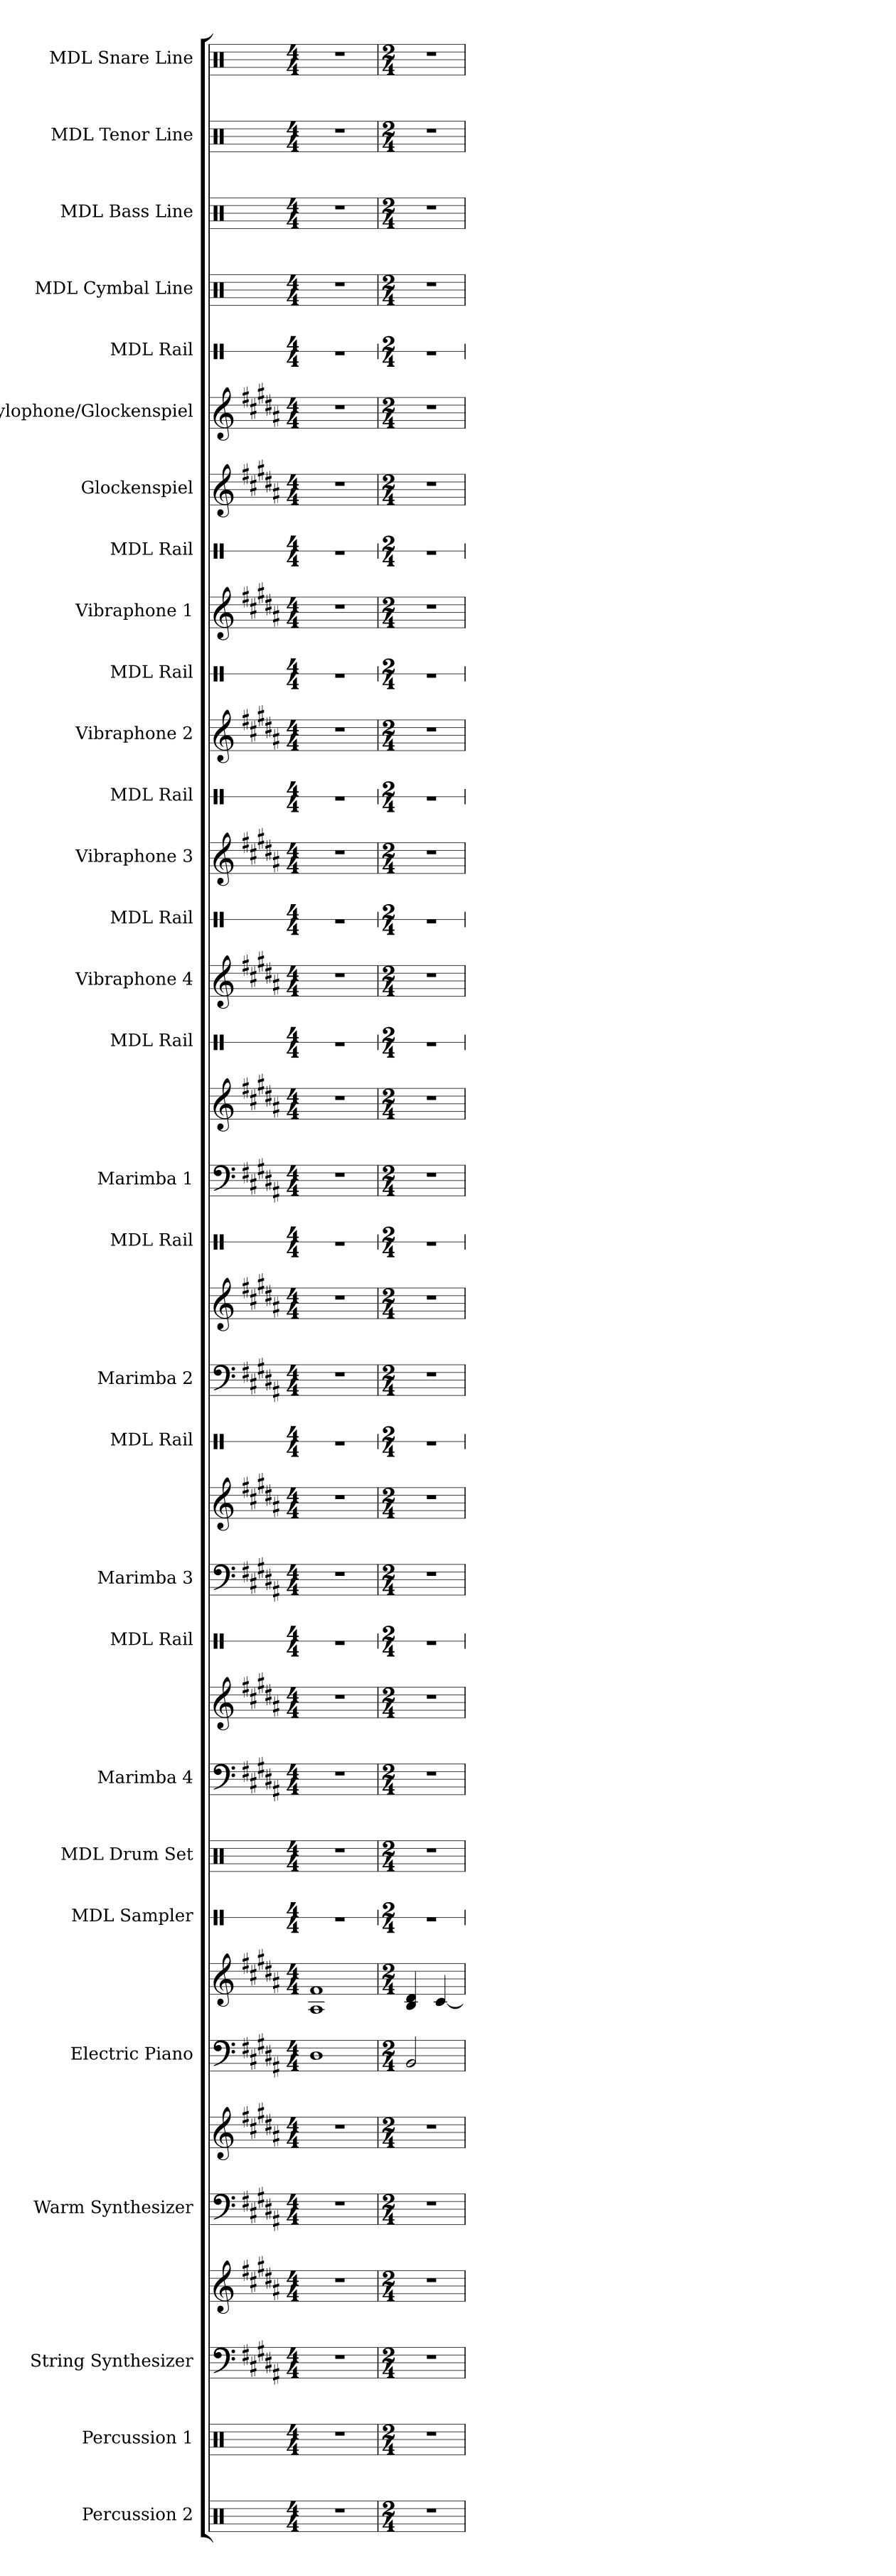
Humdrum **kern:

**kern	**kern	**kern	**kern	**kern	**kern	**kern	**kern	**kern	**kern	**kern	**kern	**kern	**kern	**kern	**kern	**kern	**kern	**kern	**kern	**kern	**kern	**kern	**kern	**kern	**kern	**kern	**kern	**kern	**kern	**kern	**kern	**kern	**kern	**kern	**kern	**kern
*part30	*part29	*part28	*part28	*part27	*part27	*part26	*part26	*part25	*part24	*part23	*part23	*part22	*part21	*part21	*part20	*part19	*part19	*part18	*part17	*part17	*part16	*part15	*part14	*part13	*part12	*part11	*part10	*part9	*part8	*part7	*part6	*part5	*part4	*part3	*part2	*part1
*staff37	*staff36	*staff35	*staff34	*staff33	*staff32	*staff31	*staff30	*staff29	*staff28	*staff27	*staff26	*staff25	*staff24	*staff23	*staff22	*staff21	*staff20	*staff19	*staff18	*staff17	*staff16	*staff15	*staff14	*staff13	*staff12	*staff11	*staff10	*staff9	*staff8	*staff7	*staff6	*staff5	*staff4	*staff3	*staff2	*staff1
*I"Percussion 2	*I"Percussion 1	*I"String Synthesizer	*	*I"Warm Synthesizer	*	*I"Electric Piano	*	*I"MDL Sampler	*I"MDL Drum Set	*I"Marimba 4	*	*I"MDL Rail	*I"Marimba 3	*	*I"MDL Rail	*I"Marimba 2	*	*I"MDL Rail	*I"Marimba 1	*	*I"MDL Rail	*I"Vibraphone 4	*I"MDL Rail	*I"Vibraphone 3	*I"MDL Rail	*I"Vibraphone 2	*I"MDL Rail	*I"Vibraphone 1	*I"MDL Rail	*I"Glockenspiel	*I"Xylophone/Glockenspiel	*I"MDL Rail	*I"MDL Cymbal Line	*I"MDL Bass Line	*I"MDL Tenor Line	*I"MDL Snare Line
*I'Perc.	*I'Perc.	*I'Synth.	*	*I'Synth.	*	*I'El. Pno.	*	*I'SLR.	*I'D. S.	*I'Mrm.	*	*	*I'Mrm.	*	*	*I'Mrm.	*	*	*I'Mrm.	*	*	*I'Vib.	*	*I'Vib.	*	*I'Vib.	*	*I'Vib.	*	*I'Glock.	*I'Xyl.	*	*I'C. L.	*I'B. L.	*I'T. L.	*I'S. L.
*	*	*	*	*	*	*	*	*stria1	*	*	*	*stria1	*	*	*stria1	*	*	*stria1	*	*	*stria1	*	*stria1	*	*stria1	*	*stria1	*	*stria1	*	*	*stria1	*	*	*	*
*clefX	*clefX	*clefF4	*clefG2	*clefF4	*clefG2	*clefF4	*clefG2	*clefX	*clefX	*clefF4	*clefG2	*clefX	*clefF4	*clefG2	*clefX	*clefF4	*clefG2	*clefX	*clefF4	*clefG2	*clefX	*clefG2	*clefX	*clefG2	*clefX	*clefG2	*clefX	*clefG2	*clefX	*clefG2	*clefG2	*clefX	*clefX	*clefX	*clefX	*clefX
*	*	*	*	*	*	*	*	*	*	*	*	*	*	*	*	*	*	*	*	*	*	*	*	*	*	*	*	*	*	*ITrd-14c-24	*ITrd-7c-12	*	*	*	*	*
*k[]	*k[]	*k[f#c#g#d#a#]	*k[f#c#g#d#a#]	*k[f#c#g#d#a#]	*k[f#c#g#d#a#]	*k[f#c#g#d#a#]	*k[f#c#g#d#a#]	*k[]	*k[]	*k[f#c#g#d#a#]	*k[f#c#g#d#a#]	*k[]	*k[f#c#g#d#a#]	*k[f#c#g#d#a#]	*k[]	*k[f#c#g#d#a#]	*k[f#c#g#d#a#]	*k[]	*k[f#c#g#d#a#]	*k[f#c#g#d#a#]	*k[]	*k[f#c#g#d#a#]	*k[]	*k[f#c#g#d#a#]	*k[]	*k[f#c#g#d#a#]	*k[]	*k[f#c#g#d#a#]	*k[]	*k[f#c#g#d#a#]	*k[f#c#g#d#a#]	*k[]	*k[]	*k[]	*k[]	*k[]
*M4/4	*M4/4	*M4/4	*M4/4	*M4/4	*M4/4	*M4/4	*M4/4	*M4/4	*M4/4	*M4/4	*M4/4	*M4/4	*M4/4	*M4/4	*M4/4	*M4/4	*M4/4	*M4/4	*M4/4	*M4/4	*M4/4	*M4/4	*M4/4	*M4/4	*M4/4	*M4/4	*M4/4	*M4/4	*M4/4	*M4/4	*M4/4	*M4/4	*M4/4	*M4/4	*M4/4	*M4/4
*MM120	*MM120	*MM120	*MM120	*MM120	*MM120	*MM120	*MM120	*MM120	*MM120	*MM120	*MM120	*MM120	*MM120	*MM120	*MM120	*MM120	*MM120	*MM120	*MM120	*MM120	*MM120	*MM120	*MM120	*MM120	*MM120	*MM120	*MM120	*MM120	*MM120	*MM120	*MM120	*MM120	*MM120	*MM120	*MM120	*MM120
=1	=1	=1	=1	=1	=1	=1	=1	=1	=1	=1	=1	=1	=1	=1	=1	=1	=1	=1	=1	=1	=1	=1	=1	=1	=1	=1	=1	=1	=1	=1	=1	=1	=1	=1	=1	=1
1r	1r	1r	1r	1r	1r	1D#	1A# 1f#	1r	1r	1r	1r	1r	1r	1r	1r	1r	1r	1r	1r	1r	1r	1r	1r	1r	1r	1r	1r	1r	1r	1r	1r	1r	1r	1r	1r	1r
=2	=2	=2	=2	=2	=2	=2	=2	=2	=2	=2	=2	=2	=2	=2	=2	=2	=2	=2	=2	=2	=2	=2	=2	=2	=2	=2	=2	=2	=2	=2	=2	=2	=2	=2	=2	=2
*M2/4	*M2/4	*M2/4	*M2/4	*M2/4	*M2/4	*M2/4	*M2/4	*M2/4	*M2/4	*M2/4	*M2/4	*M2/4	*M2/4	*M2/4	*M2/4	*M2/4	*M2/4	*M2/4	*M2/4	*M2/4	*M2/4	*M2/4	*M2/4	*M2/4	*M2/4	*M2/4	*M2/4	*M2/4	*M2/4	*M2/4	*M2/4	*M2/4	*M2/4	*M2/4	*M2/4	*M2/4
2r	2r	2r	2r	2r	2r	2BB/	4B/ 4d#/	2r	2r	2r	2r	2r	2r	2r	2r	2r	2r	2r	2r	2r	2r	2r	2r	2r	2r	2r	2r	2r	2r	2r	2r	2r	2r	2r	2r	2r
.	.	.	.	.	.	.	[4c#/	.	.	.	.	.	.	.	.	.	.	.	.	.	.	.	.	.	.	.	.	.	.	.	.	.	.	.	.	.
=	=	=	=	=	=	=	=	=	=	=	=	=	=	=	=	=	=	=	=	=	=	=	=	=	=	=	=	=	=	=	=	=	=	=	=	=
*-	*-	*-	*-	*-	*-	*-	*-	*-	*-	*-	*-	*-	*-	*-	*-	*-	*-	*-	*-	*-	*-	*-	*-	*-	*-	*-	*-	*-	*-	*-	*-	*-	*-	*-	*-	*-
